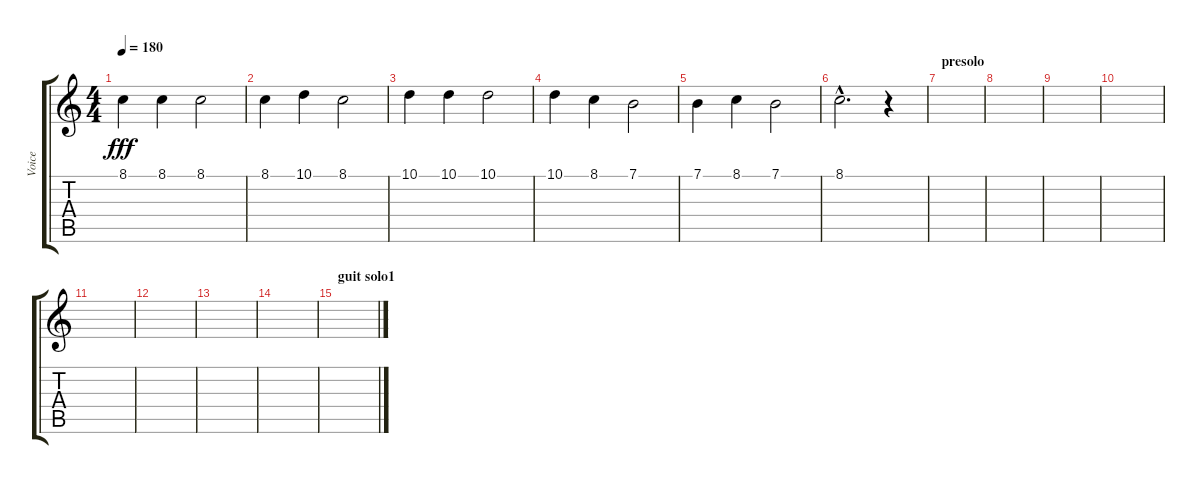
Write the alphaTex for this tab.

\track ("Voice" "Voice") {instrument choiraahs}
\staff {score tabs}
\tuning (E4 B3 G3 D3 A2 E2) {hide}
\ts (4 4)
\tempo 180
\clef g2
\ks c
8.1.4{dy fff} 8.1.4 8.1.2 |
8.1.4 10.1.4 8.1.2 |
10.1.4 10.1.4 10.1.2 |
10.1.4 8.1.4 7.1.2 |
7.1.4 8.1.4 7.1.2 |
8.1{hac}.2{d} r.4 |
\section ("" "presolo")
|
|
|
|
|
|
|
|
\section ("" "guit solo1")
